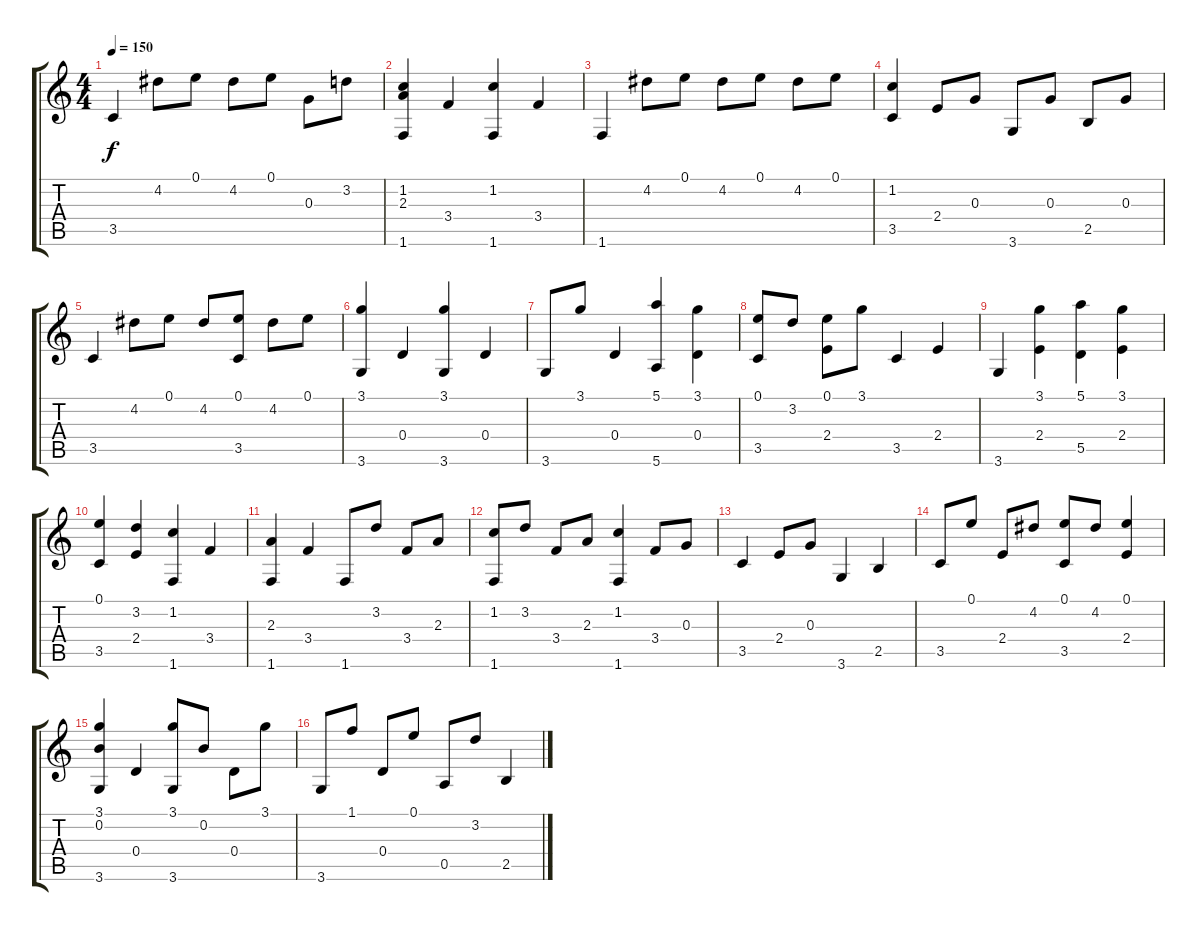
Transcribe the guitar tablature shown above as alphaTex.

\track "" {instrument acousticguitarnylon}
\staff {score tabs}
\tuning (E4 B3 G3 D3 A2 E2) {hide}
\ts (4 4)
\tempo 150
\clef g2
\ks c
3.5.4{dy f instrument acousticguitarnylon} 4.2.8 0.1.8 4.2.8 0.1.8 0.3.8 3.2.8 |
(1.2 2.3 1.6).4 3.4.4 (1.2 1.6).4 3.4.4 |
1.6.4 4.2.8 0.1.8 4.2.8 0.1.8 4.2.8 0.1.8 |
(1.2 3.5).4 2.4.8 0.3.8 3.6.8 0.3.8 2.5.8 0.3.8 |
3.5.4 4.2.8 0.1.8 4.2.8 (0.1 3.5).8 4.2.8 0.1.8 |
(3.1 3.6).4 0.4.4 (3.1 3.6).4 0.4.4 |
3.6.8 3.1.8 0.4.4 (5.1 5.6).4 (3.1 0.4).4 |
(0.1 3.5).8 3.2.8 (0.1 2.4).8 3.1.8 3.5.4 2.4.4 |
3.6.4 (3.1 2.4).4 (5.1 5.5).4 (3.1 2.4).4 |
(0.1 3.5).4 (3.2 2.4).4 (1.2 1.6).4 3.4.4 |
(2.3 1.6).4 3.4.4 1.6.8 3.2.8 3.4.8 2.3.8 |
(1.2 1.6).8 3.2.8 3.4.8 2.3.8 (1.2 1.6).4 3.4.8 0.3.8 |
3.5.4 2.4.8 0.3.8 3.6.4 2.5.4 |
3.5.8 0.1.8 2.4.8 4.2.8 (0.1 3.5).8 4.2.8 (0.1 2.4).4 |
(3.1 0.2 3.6).4 0.4.4 (3.1 3.6).8 0.2.8 0.4.8 3.1.8 |
3.6.8 1.1.8 0.4.8 0.1.8 0.5.8 3.2.8 2.5.4
